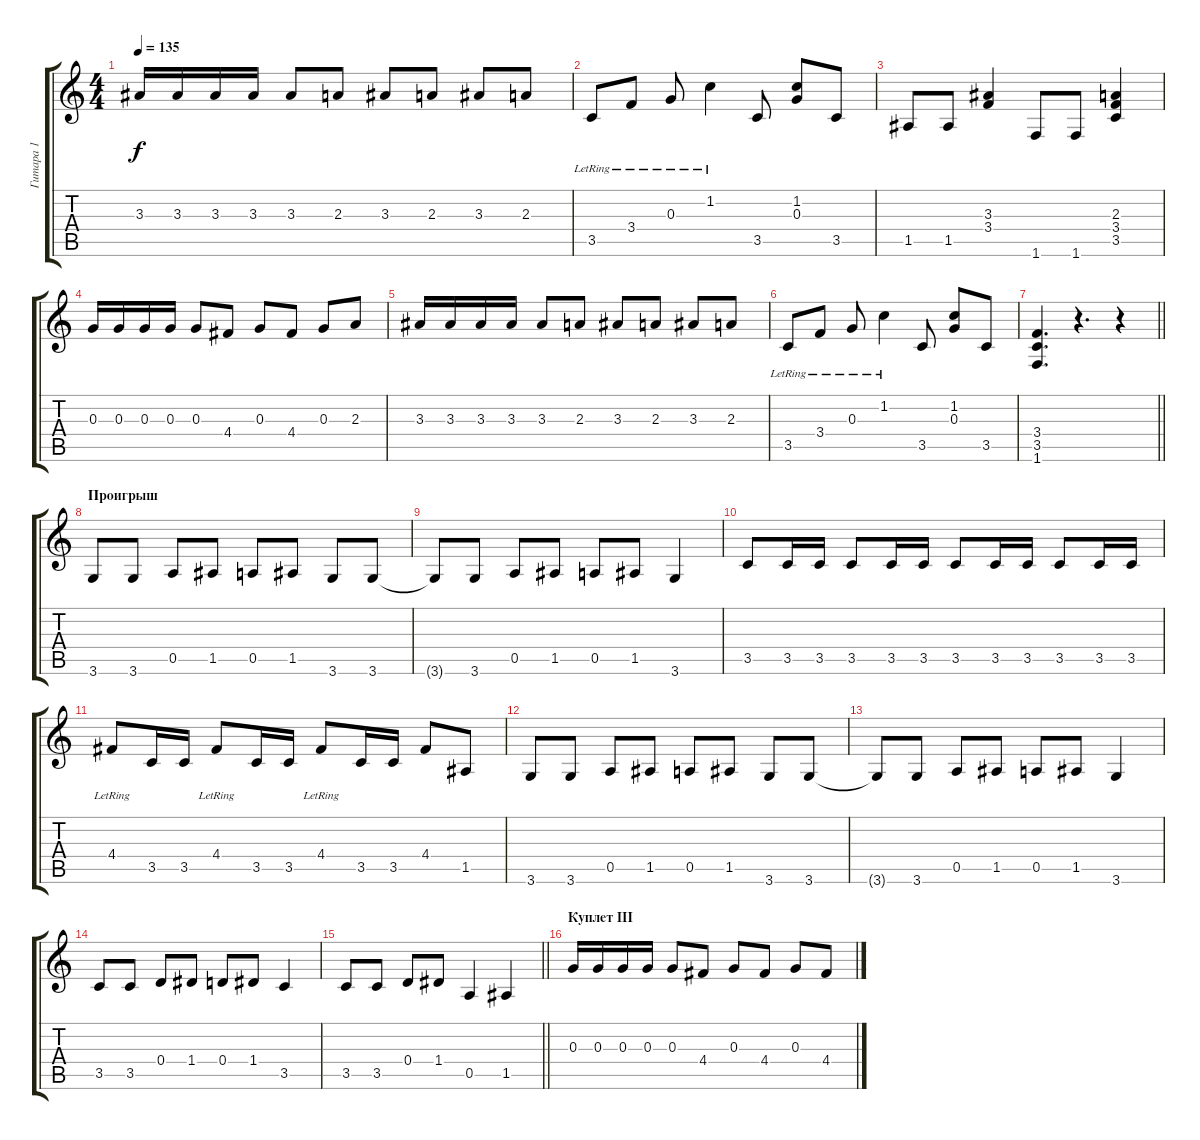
\track ("Гитара 1" "Гитара 1") {instrument acousticguitarsteel}
\staff {score tabs}
\tuning (E4 B3 G3 D3 A2 E2) {hide}
\ts (4 4)
\tempo 135
\clef g2
\ks c
3.3.16{dy f} 3.3.16 3.3.16 3.3.16 3.3.8 2.3.8 3.3.8 2.3.8 3.3.8 2.3.8 |
3.5{lr}.8 3.4{lr}.8 0.3{lr}.8 1.2{lr}.4 3.5.8 (1.2 0.3).8 3.5.8 |
1.5.8 1.5.8 (3.3 3.4).4 1.6.8 1.6.8 (2.3 3.4 3.5).4 |
0.3.16 0.3.16 0.3.16 0.3.16 0.3.8 4.4.8 0.3.8 4.4.8 0.3.8 2.3.8 |
3.3.16 3.3.16 3.3.16 3.3.16 3.3.8 2.3.8 3.3.8 2.3.8 3.3.8 2.3.8 |
3.5{lr}.8 3.4{lr}.8 0.3{lr}.8 1.2{lr}.4 3.5.8 (1.2 0.3).8 3.5.8 |
\barLineRight lightlight
(3.4 3.5 1.6).4{d} r.4{d} r.4 |
\section ("" "Проигрыш")
3.6.8 3.6.8 0.5.8 1.5.8 0.5.8 1.5.8 3.6.8 3.6.8 |
3.6{t}.8 3.6.8 0.5.8 1.5.8 0.5.8 1.5.8 3.6.4 |
3.5.8 3.5.16 3.5.16 3.5.8 3.5.16 3.5.16 3.5.8 3.5.16 3.5.16 3.5.8 3.5.16 3.5.16 |
4.4{lr}.8 3.5.16 3.5.16 4.4{lr}.8 3.5.16 3.5.16 4.4{lr}.8 3.5.16 3.5.16 4.4.8 1.5.8 |
3.6.8 3.6.8 0.5.8 1.5.8 0.5.8 1.5.8 3.6.8 3.6.8 |
3.6{t}.8 3.6.8 0.5.8 1.5.8 0.5.8 1.5.8 3.6.4 |
3.5.8 3.5.8 0.4.8 1.4.8 0.4.8 1.4.8 3.5.4 |
\barLineRight lightlight
3.5.8 3.5.8 0.4.8 1.4.8 0.5.4 1.5.4 |
\section ("" "Куплет III")
0.3.16 0.3.16 0.3.16 0.3.16 0.3.8 4.4.8 0.3.8 4.4.8 0.3.8 4.4.8
